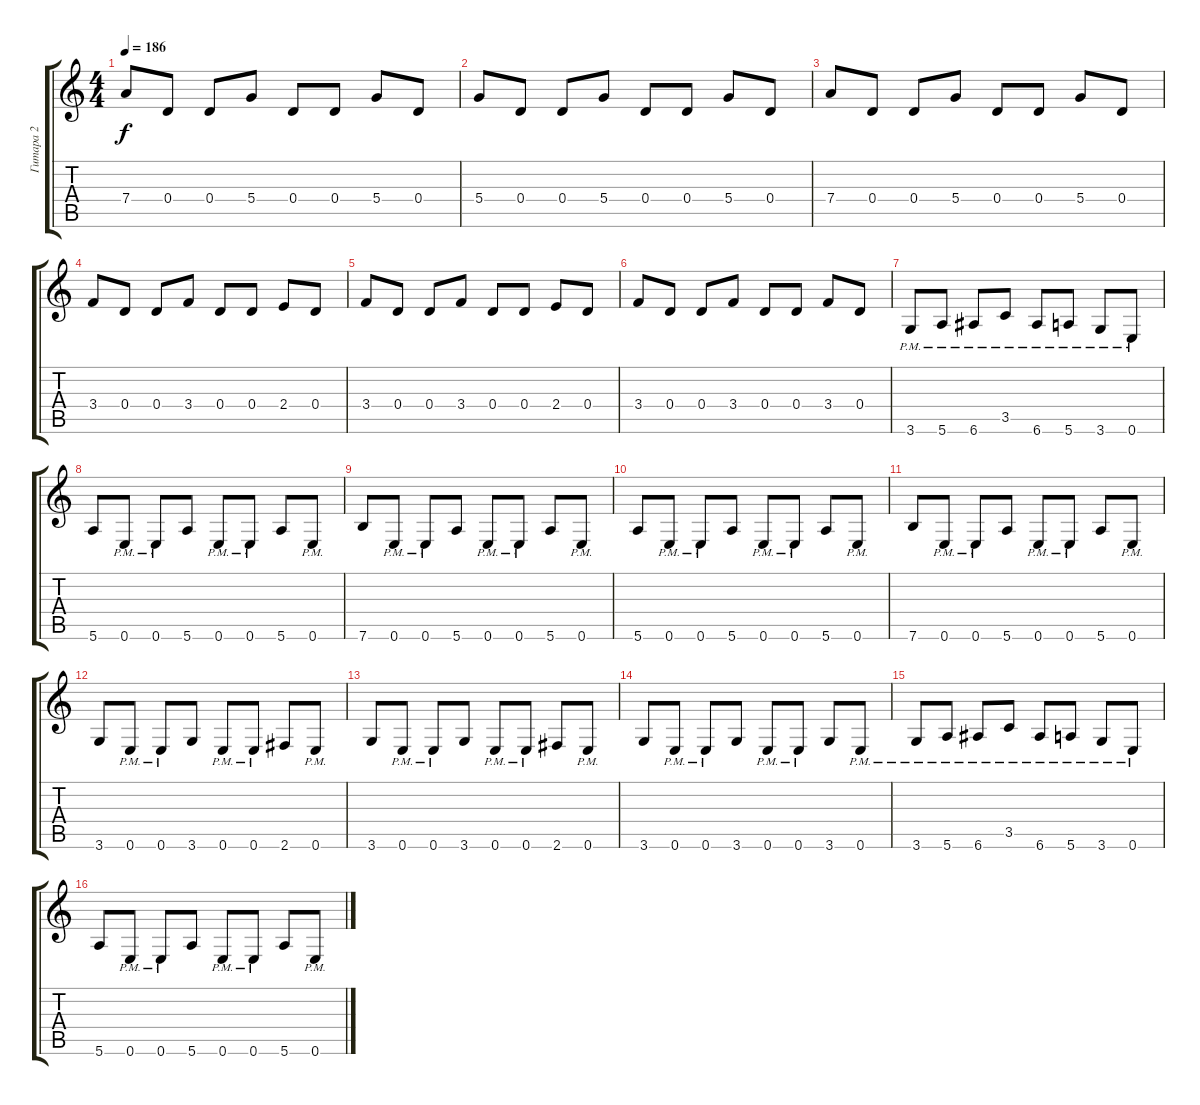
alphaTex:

\track ("Гитара 2" "Гитара 2") {instrument distortionguitar}
\staff {score tabs}
\tuning (E4 B3 G3 D3 A2 E2) {hide}
\ts (4 4)
\tempo 186
\clef g2
\ks aminor
7.4.8{dy f} 0.4.8 0.4.8 5.4.8 0.4.8 0.4.8 5.4.8 0.4.8 |
5.4.8 0.4.8 0.4.8 5.4.8 0.4.8 0.4.8 5.4.8 0.4.8 |
7.4.8 0.4.8 0.4.8 5.4.8 0.4.8 0.4.8 5.4.8 0.4.8 |
3.4.8 0.4.8 0.4.8 3.4.8 0.4.8 0.4.8 2.4.8 0.4.8 |
3.4.8 0.4.8 0.4.8 3.4.8 0.4.8 0.4.8 2.4.8 0.4.8 |
3.4.8 0.4.8 0.4.8 3.4.8 0.4.8 0.4.8 3.4.8 0.4.8 |
3.6{pm}.8 5.6{pm}.8 6.6{pm}.8 3.5{pm}.8 6.6{pm}.8 5.6{pm}.8 3.6{pm}.8 0.6{pm}.8 |
5.6.8 0.6{pm}.8 0.6{pm}.8 5.6.8 0.6{pm}.8 0.6{pm}.8 5.6.8 0.6{pm}.8 |
7.6.8 0.6{pm}.8 0.6{pm}.8 5.6.8 0.6{pm}.8 0.6{pm}.8 5.6.8 0.6{pm}.8 |
5.6.8 0.6{pm}.8 0.6{pm}.8 5.6.8 0.6{pm}.8 0.6{pm}.8 5.6.8 0.6{pm}.8 |
7.6.8 0.6{pm}.8 0.6{pm}.8 5.6.8 0.6{pm}.8 0.6{pm}.8 5.6.8 0.6{pm}.8 |
3.6.8 0.6{pm}.8 0.6{pm}.8 3.6.8 0.6{pm}.8 0.6{pm}.8 2.6.8 0.6{pm}.8 |
3.6.8 0.6{pm}.8 0.6{pm}.8 3.6.8 0.6{pm}.8 0.6{pm}.8 2.6.8 0.6{pm}.8 |
3.6.8 0.6{pm}.8 0.6{pm}.8 3.6.8 0.6{pm}.8 0.6{pm}.8 3.6.8 0.6{pm}.8 |
3.6{pm}.8 5.6{pm}.8 6.6{pm}.8 3.5{pm}.8 6.6{pm}.8 5.6{pm}.8 3.6{pm}.8 0.6{pm}.8 |
5.6.8 0.6{pm}.8 0.6{pm}.8 5.6.8 0.6{pm}.8 0.6{pm}.8 5.6.8 0.6{pm}.8
